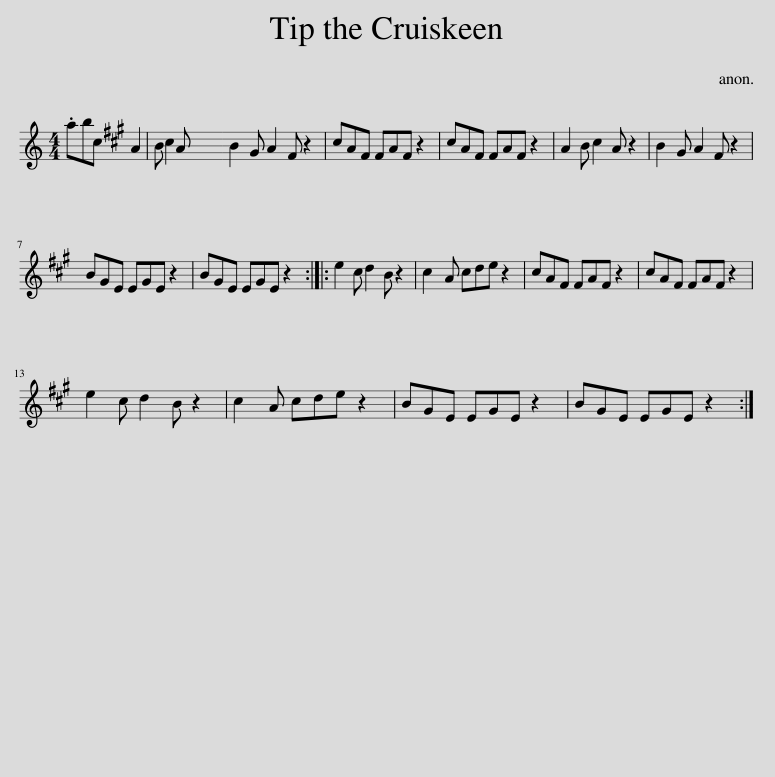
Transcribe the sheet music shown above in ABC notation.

X:1
L:1/8
M:4/4
I:linebreak $
K:C
V:1 treble
V:1
 .abc A2 B ^c2 A | B2 ^G A2 ^F z2 | ^cA^F FAF z2 | ^cA^F FAF z2 | A2 B ^c2 A z2 | %5
 B2 ^G A2 ^F z2 |$ B^GE EGE z2 | B^GE EGE z2 :: e2 ^c d2 B z2 | ^c2 A cde z2 | %10
 ^cA^F FAF z2 | ^cA^F FAF z2 |$ e2 ^c d2 B z2 | ^c2 A cde z2 | B^GE EGE z2 | %15
 B^GE EGE z2 :| %16
